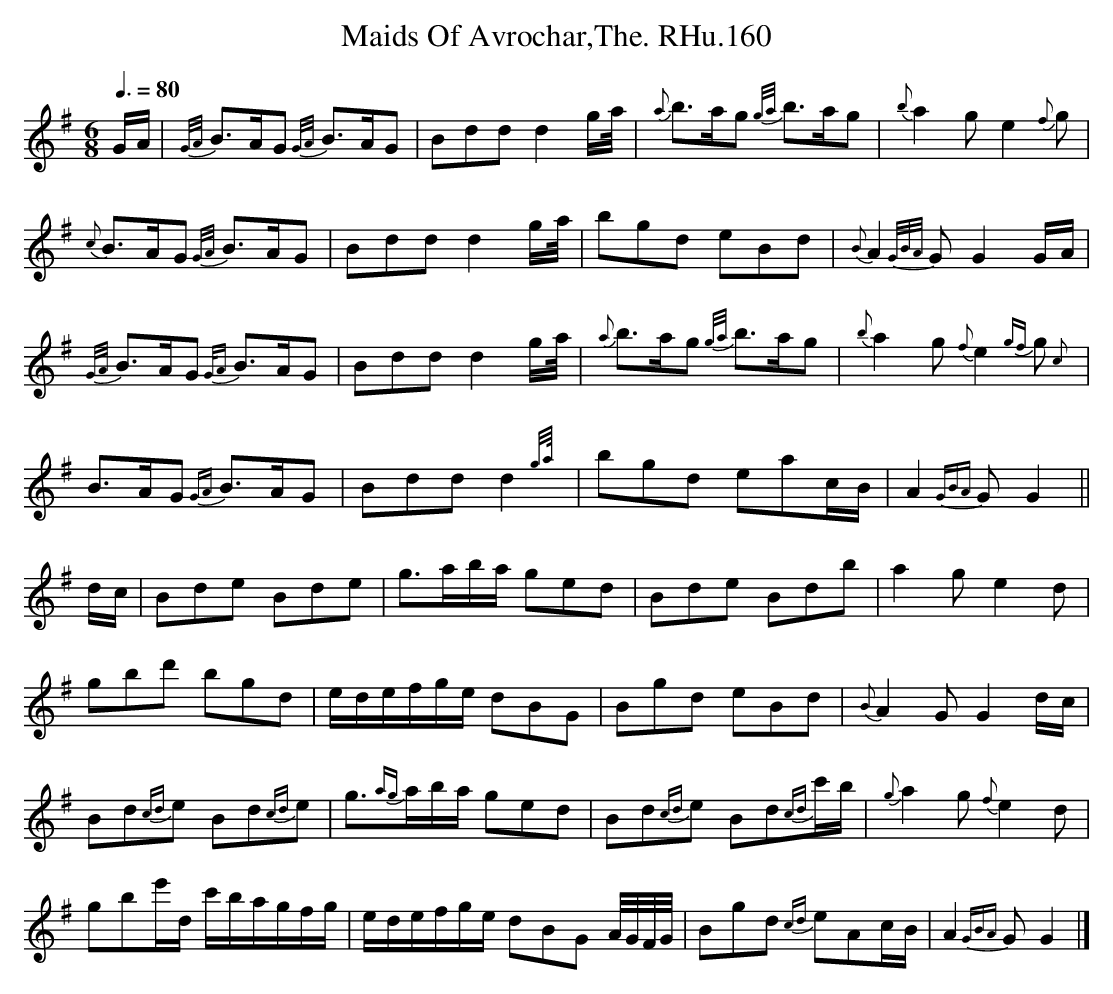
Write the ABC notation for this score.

X:1
T:Maids Of Avrochar,The. RHu.160
M:6/8
L:1/8
Q:3/8=80
K:G major
G/A/|{G/A/}B>AG {G/A/}B>AG|Bdd d2 g/a/4|\
{a}b>ag {g/a/}b>ag|{b}a2ge2{f}g|!
{c}B>AG {G/A/}B>AG|Bdd d2g/a/4|\
bgd eBd|{B}A2{G/B/A/}G  G2 G/A/|!
{G/A/}B>AG {G/A}B>AG|Bdd d2 g/a/4|\
{a}b>ag {g/a/}b>ag|{b}a2g {f}e2{gf}g{c}|!
B>AG {GA}B>AG|Bdd d2{g/a/4}|\
bgd eac/B/|A2{GBA}G G2||!
d/c/|Bde Bde|g>ab/a/ ged|\
Bde Bdb|a2g e2d|!
gbd' bgd|e/d/e/f/g/e/ dBG|\
Bgd eBd|{B}A2GG2d/c/|!
Bd{cd}e Bd{cd}e|g>{ag}ab/a/ ged|\
Bd{cd}e Bd{cd}c'/b/|{g}a2 g {f}e2d|!
gbe'/d/' c'/b/a/g/f/g/|e/d/e/f/g/e/ dBG A/4G/4F/4G/4|\
Bgd {cd}eAc/B/|A2{GBA}GG2|]
